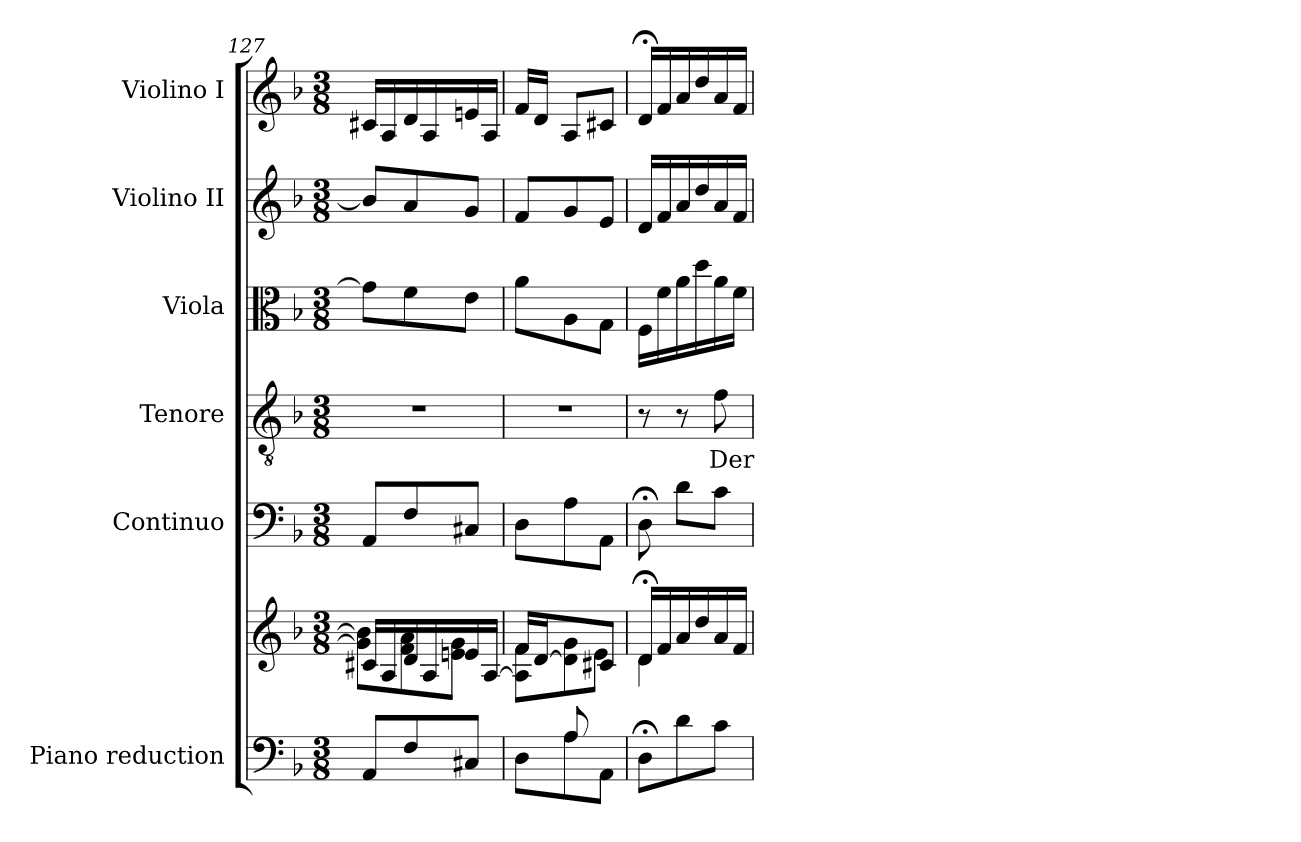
**kern	**kern	**dynam	**kern	**kern	**text	**kern	**kern	**kern
*part6	*part6	*part6	*part5	*part4	*part4	*part3	*part2	*part1
*staff7	*staff6	*staff6/7	*staff5	*staff4	*staff4	*staff3	*staff2	*staff1
*I"Piano reduction	*	*	*I"Continuo	*I"Tenore	*	*I"Viola	*I"Violino II	*I"Violino I
*I'Pno	*	*	*	*	*	*I'Vla	*I'Vln	*I'Vln
*clefF4	*clefG2	*	*clefF4	*clefGv2	*	*clefC3	*clefG2	*clefG2
*k[b-]	*k[b-]	*	*k[b-]	*k[b-]	*	*k[b-]	*k[b-]	*k[b-]
*M3/8	*M3/8	*	*M3/8	*M3/8	*	*M3/8	*M3/8	*M3/8
=127	=127	=127	=127	=127	=127	=127	=127	=127
*	*^	*	*	*	*	*	*	*
8AA/L	16c#X/LL	8g\] 8b-\]L	.	8AA/L	4.r	.	8g\L]	8b-/L]	16c#X/LL
.	16A/	.	.	.	.	.	.	.	16A/
8F/	16d/	8f\ 8a\	.	8F/	.	.	8f\	8a/	16d/
.	16A/	.	.	.	.	.	.	.	16A/
8C#X/J	16e/	8en\ 8g\J	.	8C#X/J	.	.	8e\J	8g/J	16en/
.	[16A/JJ	.	.	.	.	.	.	.	16A/JJ
=128	=128	=128	=128	=128	=128	=128	=128	=128	=128
*^	*	*	*	*	*	*	*	*	*
8ryy	8D\L	16f/LL	8A\] 8f\L	.	8D\L	4.r	.	8a\L	8f/L	16f/LL
.	.	[16d/J	.	.	.	.	.	.	.	16d/JJ
8A/	8A\	8ryy	8d\] 8g\	.	8A\	.	.	8A\	8g/	8A/L
8ryy	8AA\J	8c#X/J	8e\J	.	8AA\J	.	.	8G\J	8e/J	8c#X/J
*v	*v	*	*	*	*	*	*	*	*	*
=129	=129	=129	=129	=129	=129	=129	=129	=129	=129
8D;\L	16d;</LL	4d\	.	8D;<\	8r	.	16F\LL	16d/LL	16d;</LL
!	!	!	!LO:DY:b	!	!	!	!	!	!
!	!	!	!LO:DY:n=1:b	!	!	!	!	!	!
!	!	!	!LO:DY:n=2:b	!	!	!	!	!	!
.	16f/	.	other-dynamics p other-dynamics	.	.	.	16f\	16f/	16f/
8d\	16a/	.	.	8d\L	8r	.	16a\	16a/	16a/
.	16dd/	.	.	.	.	.	16dd\	16dd/	16dd/
!	!	!	!	!	!	!LO:LY:b	!	!	!
8c\J	16a/	8ryy	.	8c\J	8f\	Der	16a\	16a/	16a/
.	16f/JJ	.	.	.	.	.	16f\JJ	16f/JJ	16f/JJ
*	*v	*v	*	*	*	*	*	*	*
=	=	=	=	=	=	=	=	=
*-	*-	*-	*-	*-	*-	*-	*-	*-
